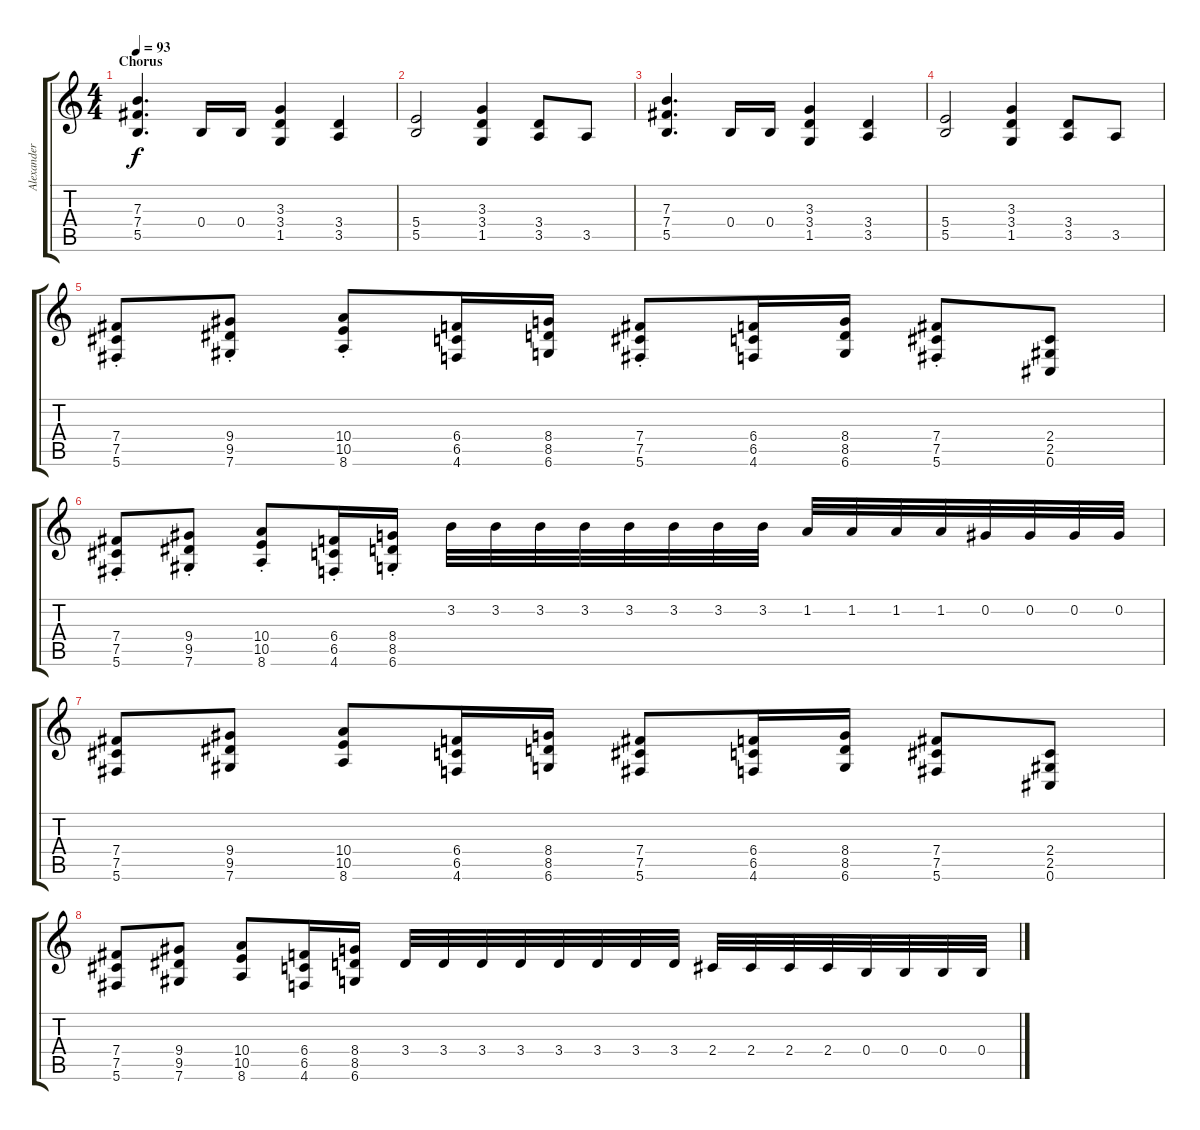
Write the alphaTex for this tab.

\track ("Alexander Kuoppala " "Alexander ") {instrument distortionguitar}
\staff {score tabs}
\tuning (Db4 Ab3 E3 B2 Gb2 Db2) {hide}
\ts (4 4)
\section ("" "Chorus")
\tempo 93
\clef g2
\ks c
(7.3 7.4 5.5).4{d dy f} 0.4.16 0.4.16 (3.3 3.4 1.5).4 (3.4 3.5).4 |
(5.4 5.5).2 (3.3 3.4 1.5).4 (3.4 3.5).8 3.5.8 |
(7.3 7.4 5.5).4{d} 0.4.16 0.4.16 (3.3 3.4 1.5).4 (3.4 3.5).4 |
(5.4 5.5).2 (3.3 3.4 1.5).4 (3.4 3.5).8 3.5.8 |
(7.4{st} 7.5{st} 5.6).8 (9.4{st} 9.5{st} 7.6).8 (10.4{st} 10.5{st} 8.6).8 (6.4 6.5 4.6).16 (8.4 8.5 6.6).16 (7.4{st} 7.5{st} 5.6{st}).8 (6.4 6.5 4.6).16 (8.4 8.5 6.6).16 (7.4{st} 7.5{st} 5.6{st}).8 (2.4 2.5 0.6).8 |
(7.4 7.5{st} 5.6).8 (9.4{st} 9.5{st} 7.6).8 (10.4{st} 10.5{st} 8.6).8 (6.4{st} 6.5{st} 4.6{st}).16 (8.4{st} 8.5{st} 6.6{st}).16 3.2.32 3.2.32 3.2.32 3.2.32 3.2.32 3.2.32 3.2.32 3.2.32 1.2.32 1.2.32 1.2.32 1.2.32 0.2.32 0.2.32 0.2.32 0.2.32 |
(7.4 7.5 5.6).8 (9.4 9.5 7.6).8 (10.4 10.5 8.6).8 (6.4 6.5 4.6).16 (8.4 8.5 6.6).16 (7.4 7.5 5.6).8 (6.4 6.5 4.6).16 (8.4 8.5 6.6).16 (7.4 7.5 5.6).8 (2.4 2.5 0.6).8 |
(7.4 7.5 5.6).8 (9.4 9.5 7.6).8 (10.4 10.5 8.6).8 (6.4 6.5 4.6).16 (8.4 8.5 6.6).16 3.4.32 3.4.32 3.4.32 3.4.32 3.4.32 3.4.32 3.4.32 3.4.32 2.4.32 2.4.32 2.4.32 2.4.32 0.4.32 0.4.32 0.4.32 0.4.32
